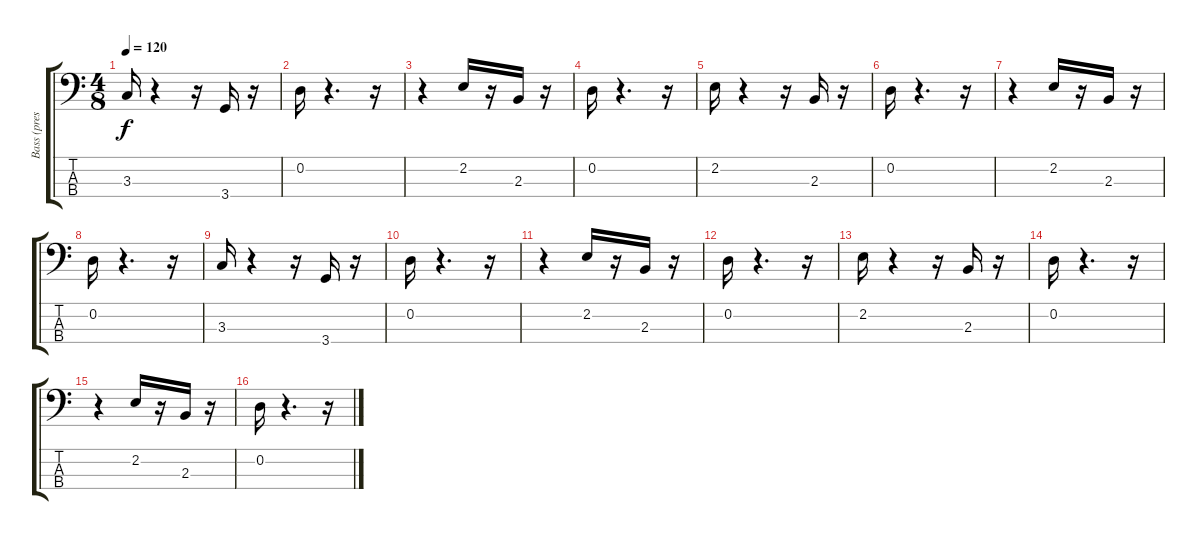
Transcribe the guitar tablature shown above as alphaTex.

\track ("Bass (pressure)" "Bass (pres") {instrument fretlessbass}
\staff {score tabs}
\tuning (G2 D2 A1 E1) {hide}
\ts (4 8)
\tempo 120
\clef f4
\ks c
3.3.16{dy f} r.4 r.16 3.4.16 r.16 |
0.2.16 r.4{d} r.16 |
r.4 2.2.16 r.16 2.3.16 r.16 |
0.2.16 r.4{d} r.16 |
2.2.16 r.4 r.16 2.3.16 r.16 |
0.2.16 r.4{d} r.16 |
r.4 2.2.16 r.16 2.3.16 r.16 |
0.2.16 r.4{d} r.16 |
3.3.16 r.4 r.16 3.4.16 r.16 |
0.2.16 r.4{d} r.16 |
r.4 2.2.16 r.16 2.3.16 r.16 |
0.2.16 r.4{d} r.16 |
2.2.16 r.4 r.16 2.3.16 r.16 |
0.2.16 r.4{d} r.16 |
r.4 2.2.16 r.16 2.3.16 r.16 |
0.2.16 r.4{d} r.16
